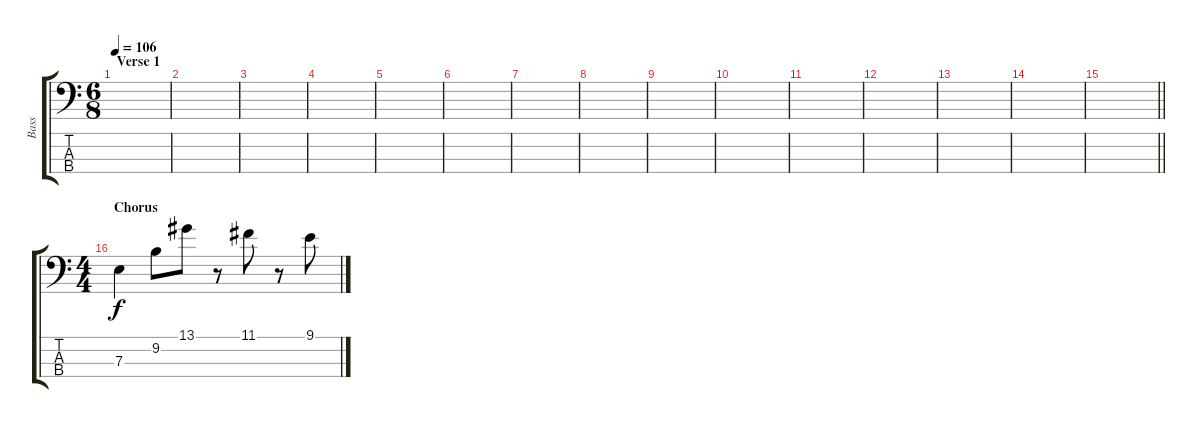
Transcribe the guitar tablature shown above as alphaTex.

\track ("Bass" "Bass") {instrument electricbassfinger}
\staff {score tabs}
\tuning (G2 D2 A1 E1) {hide}
\ts (6 8)
\section ("" "Verse 1")
\tempo 106
\clef f4
\ks c
|
|
|
|
|
|
|
|
|
|
|
|
|
|
\barLineRight lightlight
|
\ts (4 4)
\section ("" "Chorus")
7.3.4 9.2.8 13.1.8 r.8 11.1.8 r.8 9.1.8
